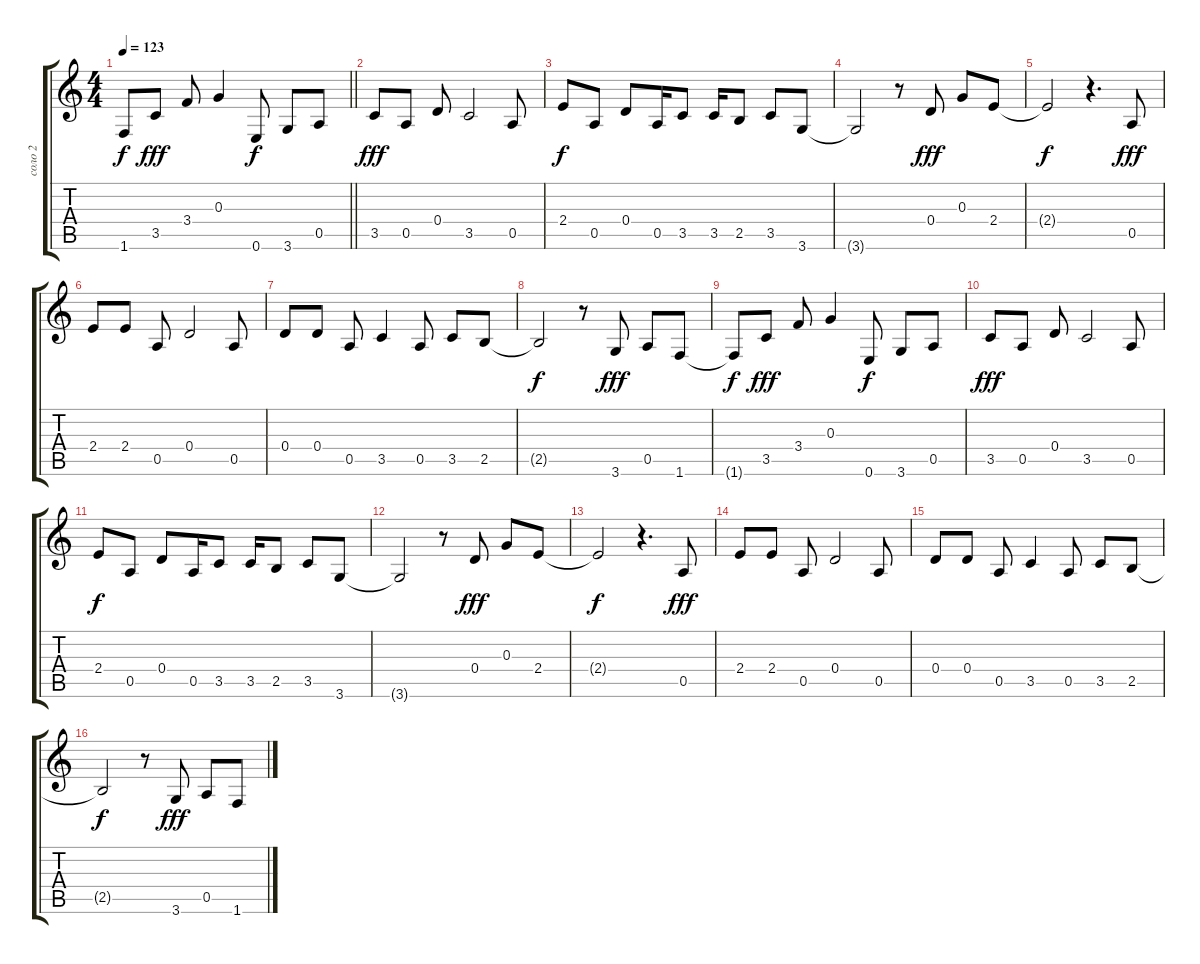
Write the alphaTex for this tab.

\track ("соло 2" "соло 2") {instrument electricguitarmuted}
\staff {score tabs}
\tuning (E4 B3 G3 D3 A2 E2) {hide}
\ts (4 4)
\tempo 123
\clef g2
\barLineRight lightlight
\ks c
1.6{t}.8{dy f} 3.5.8{dy fff} 3.4.8 0.3.4 0.6.8{dy f} 3.6.8 0.5.8 |
3.5.8{dy fff} 0.5.8 0.4.8 3.5.2 0.5.8 |
2.4.8{dy f} 0.5.8 0.4.8 0.5.16 3.5.8 3.5.16 2.5.8 3.5.8 3.6.8 |
3.6{t}.2 r.8 0.4.8{dy fff} 0.3.8 2.4.8 |
2.4{t}.2{dy f} r.4{d} 0.5.8{dy fff} |
2.4.8 2.4.8 0.5.8 0.4.2 0.5.8 |
0.4.8 0.4.8 0.5.8 3.5.4 0.5.8 3.5.8 2.5.8 |
2.5{t}.2{dy f} r.8 3.6.8{dy fff} 0.5.8 1.6.8 |
1.6{t}.8{dy f} 3.5.8{dy fff} 3.4.8 0.3.4 0.6.8{dy f} 3.6.8 0.5.8 |
3.5.8{dy fff} 0.5.8 0.4.8 3.5.2 0.5.8 |
2.4.8{dy f} 0.5.8 0.4.8 0.5.16 3.5.8 3.5.16 2.5.8 3.5.8 3.6.8 |
3.6{t}.2 r.8 0.4.8{dy fff} 0.3.8 2.4.8 |
2.4{t}.2{dy f} r.4{d} 0.5.8{dy fff} |
2.4.8 2.4.8 0.5.8 0.4.2 0.5.8 |
0.4.8 0.4.8 0.5.8 3.5.4 0.5.8 3.5.8 2.5.8 |
2.5{t}.2{dy f} r.8 3.6.8{dy fff} 0.5.8 1.6.8
